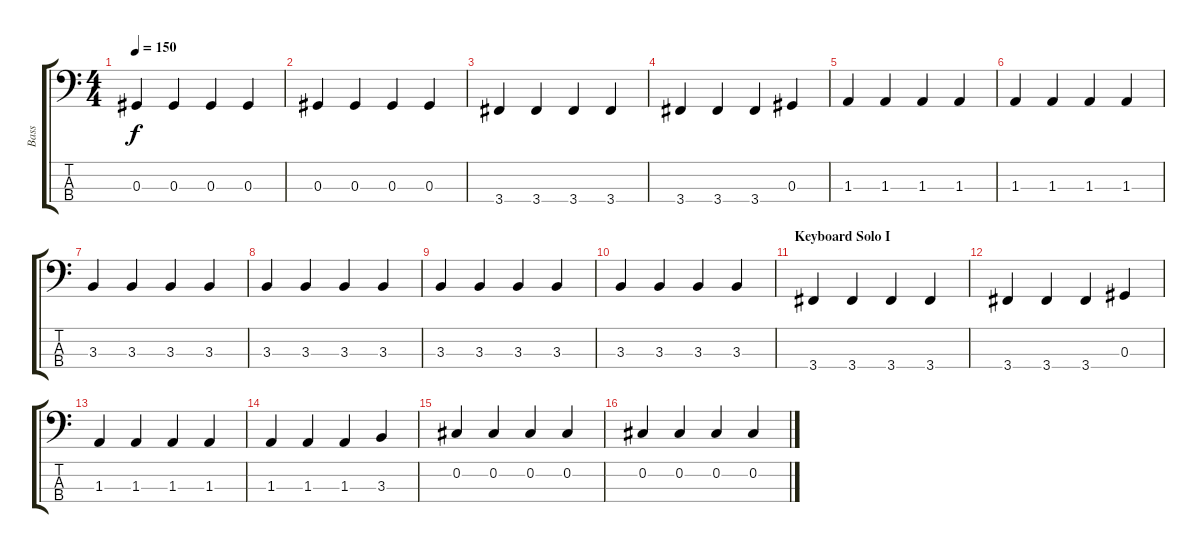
\track ("Bass" "Bass") {instrument electricbasspick}
\staff {score tabs}
\tuning (Gb2 Db2 Ab1 Eb1) {hide}
\ts (4 4)
\tempo 150
\clef f4
\ks c
0.3.4{dy f} 0.3.4 0.3.4 0.3.4 |
0.3.4 0.3.4 0.3.4 0.3.4 |
3.4.4 3.4.4 3.4.4 3.4.4 |
3.4.4 3.4.4 3.4.4 0.3.4 |
1.3.4 1.3.4 1.3.4 1.3.4 |
1.3.4 1.3.4 1.3.4 1.3.4 |
3.3.4 3.3.4 3.3.4 3.3.4 |
3.3.4 3.3.4 3.3.4 3.3.4 |
3.3.4 3.3.4 3.3.4 3.3.4 |
3.3.4 3.3.4 3.3.4 3.3.4 |
\section ("" "Keyboard Solo I")
3.4.4 3.4.4 3.4.4 3.4.4 |
3.4.4 3.4.4 3.4.4 0.3.4 |
1.3.4 1.3.4 1.3.4 1.3.4 |
1.3.4 1.3.4 1.3.4 3.3.4 |
0.2.4 0.2.4 0.2.4 0.2.4 |
0.2.4 0.2.4 0.2.4 0.2.4
